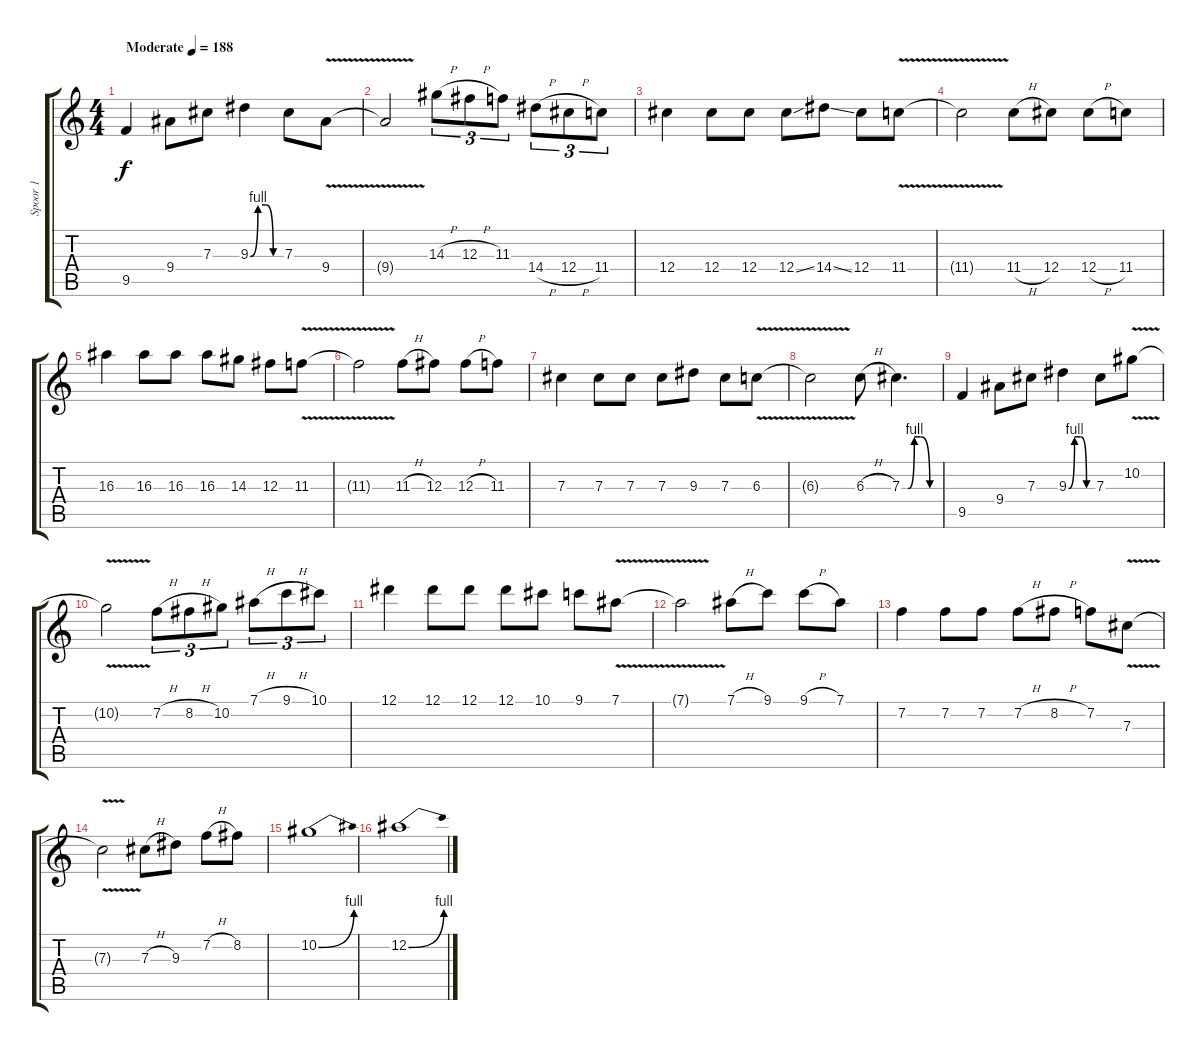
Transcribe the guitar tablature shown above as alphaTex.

\track ("Spoor 1" "Spoor 1") {instrument distortionguitar}
\staff {score tabs}
\tuning (Eb4 Bb3 Gb3 Db3 Ab2 Eb2) {hide}
\ts (4 4)
\tempo (188 "Moderate")
\clef g2
\ks c
9.5.4{dy f instrument distortionguitar} 9.4.8 7.3.8 9.3{be (custom 0 0 15 4 30 4 45 0 60 0)}.4 7.3.8 9.4{v}.8 |
9.4{t}.2 14.3{h}.8{tu (3 2)} 12.3{h}.8{tu (3 2)} 11.3.8{tu (3 2)} 14.4{h}.8{tu (3 2)} 12.4{h}.8{tu (3 2)} 11.4.8{tu (3 2)} |
12.4.4 12.4.8 12.4.8 12.4{ss}.8 14.4{ss}.8 12.4.8 11.4{v}.8 |
11.4{t}.2 11.4{h}.8 12.4.8 12.4{h}.8 11.4.8 |
16.3.4 16.3.8 16.3.8 16.3.8 14.3.8 12.3.8 11.3{v}.8 |
11.3{t}.2 11.3{h}.8 12.3.8 12.3{h}.8 11.3.8 |
7.3.4 7.3.8 7.3.8 7.3.8 9.3.8 7.3.8 6.3{v}.8 |
6.3{t}.2 6.3{h}.8 7.3{be (custom 0 0 10 0 20 4 30 4 45 0 60 0)}.4{d} |
9.5.4 9.4.8 7.3.8 9.3{be (custom 0 0 15 4 30 4 45 0 60 0)}.4 7.3.8 10.2{v}.8 |
10.2{t}.2 7.2{h}.8{tu (3 2)} 8.2{h}.8{tu (3 2)} 10.2.8{tu (3 2)} 7.1{h}.8{tu (3 2)} 9.1{h}.8{tu (3 2)} 10.1.8{tu (3 2)} |
12.1.4 12.1.8 12.1.8 12.1.8 10.1.8 9.1.8 7.1{v}.8 |
7.1{t}.2 7.1{h}.8 9.1.8 9.1{h}.8 7.1.8 |
7.2.4 7.2.8 7.2.8 7.2{h}.8 8.2{h}.8 7.2.8 7.3{v}.8 |
7.3{t}.2 7.3{h}.8 9.3.8 7.2{h}.8 8.2.8 |
10.2{be (bend 0 0 60 4)}.1 |
12.2{be (bend 0 0 60 4)}.1
